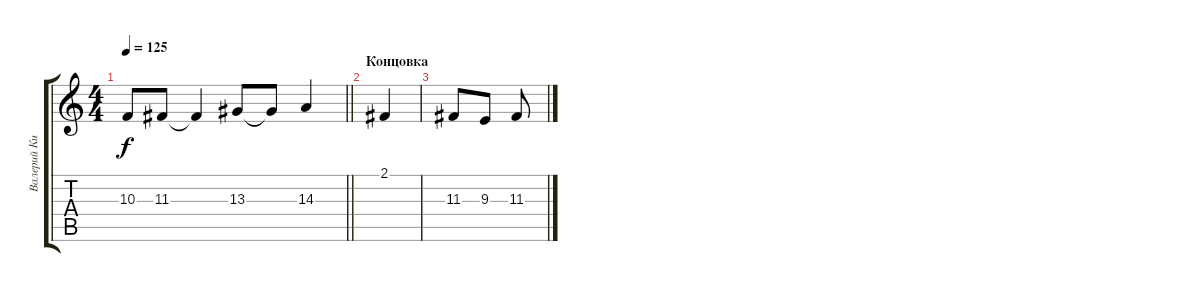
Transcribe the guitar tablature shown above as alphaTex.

\track ("Валерий Кипелов" "Валерий Ки") {instrument lead6voice}
\staff {score tabs}
\tuning (E4 B3 G3 D3 A2 D2) {hide}
\ts (4 4)
\tempo 125
\clef g2
\barLineRight lightlight
\ks c
10.3.8{dy f} 11.3.8 11.3{t}.4 13.3.8 13.3{t}.8 14.3.4 |
\section ("" "Концовка")
2.1.4 |
11.3.8 9.3.8 11.3.8
